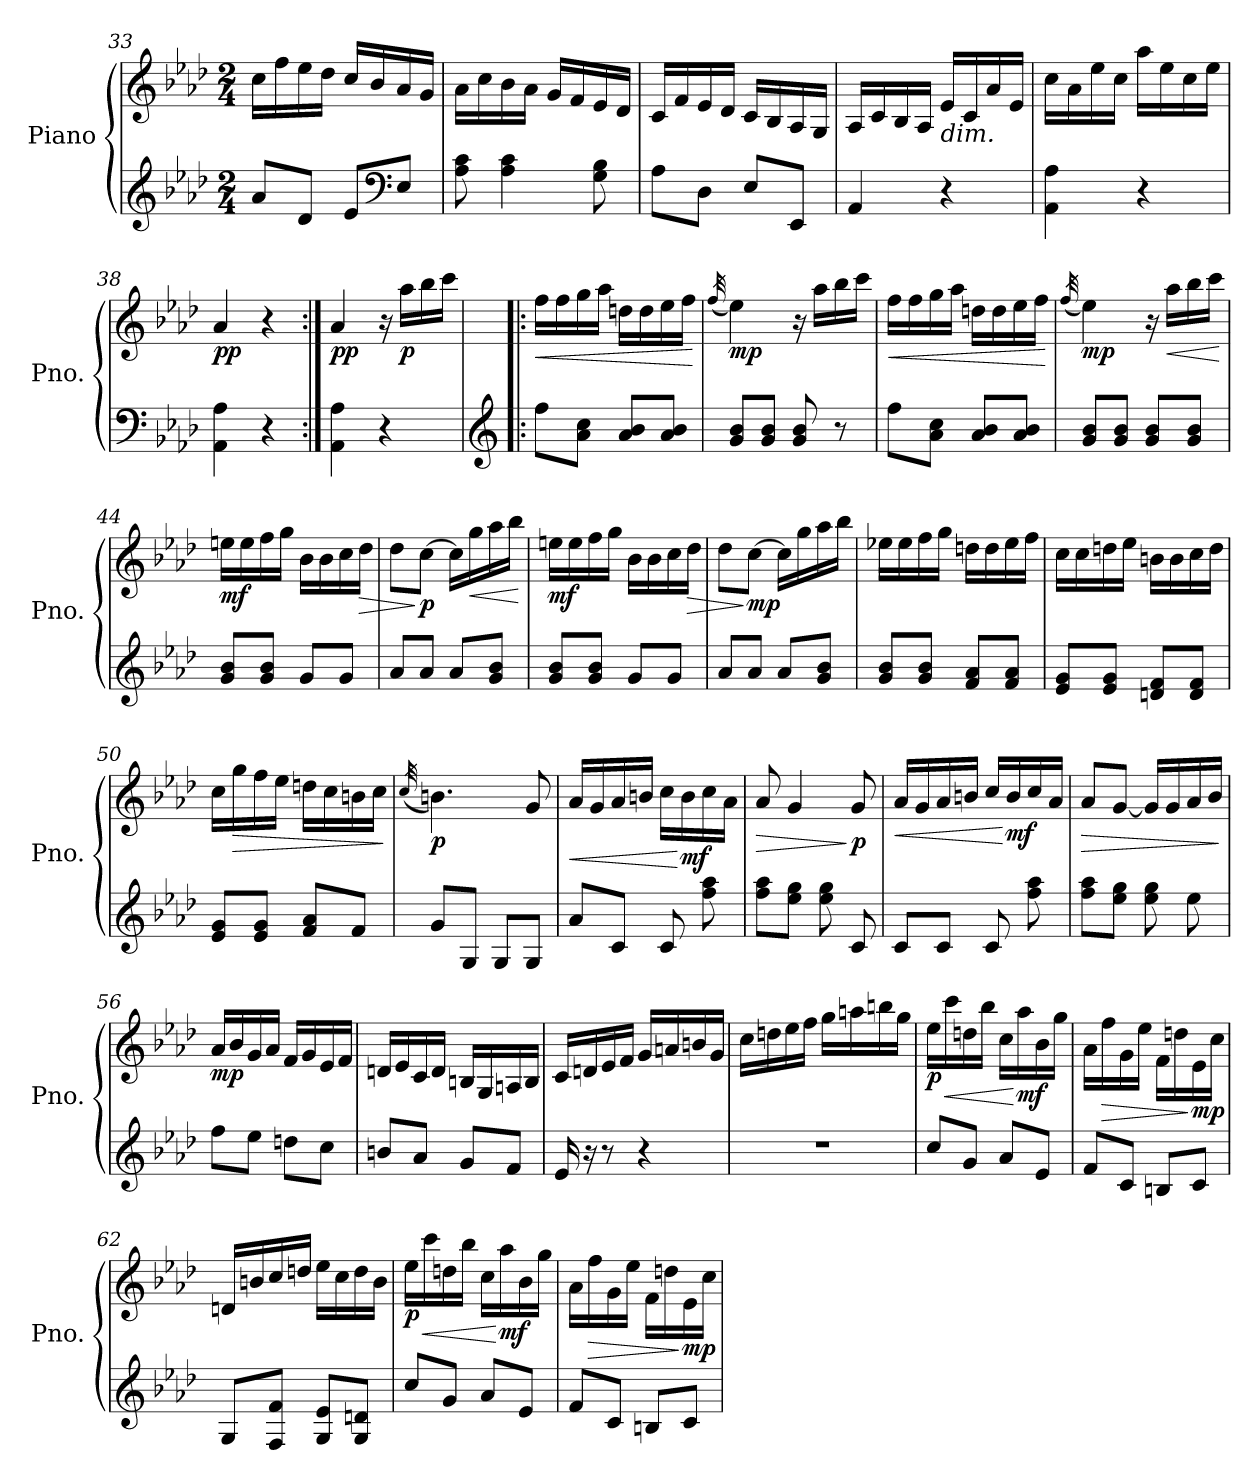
**kern	**kern	**dynam
*part1	*part1	*part1
*staff2	*staff1	*staff1/2
*I"Piano	*	*
*I'Pno.	*	*
!!LO:LB:g=z
*clefG2	*clefG2	*
*k[b-e-a-d-]	*k[b-e-a-d-]	*
*M2/4	*M2/4	*
=33	=33	=33
8a-/L	16cc\LL	.
.	16ff\	.
8d-/J	16ee-\	.
.	16dd-\JJ	.
8e-/L	16cc/LL	.
.	16b-/	.
*clefF4	*	*
8E-/J	16a-/	.
.	16g/JJ	.
=34	=34	=34
8A-\ 8c\	16a-\LL	.
.	16cc\	.
4A-\ 4c\	16b-\	.
.	16a-\JJ	.
.	16g/LL	.
.	16f/	.
8G\ 8B-\	16e-/	.
.	16d-/JJ	.
=35	=35	=35
8A-\L	16c/LL	.
.	16f/	.
8D-\J	16e-/	.
.	16d-/JJ	.
8E-/L	16c/LL	.
.	16B-/	.
8EE-/J	16A-/	.
.	16G/JJ	.
!!LO:LB:g=z
=36	=36	=36
4AA-/	16A-/LL	.
.	16c/	.
.	16B-/	.
.	16A-/JJ	.
!	!LO:TX:b:i:t=dim.	!
4r	16e-/LL	.
.	16c/	.
.	16a-/	.
.	16e-/JJ	.
=37	=37	=37
4AA-\ 4A-\	16cc\LL	.
.	16a-\	.
.	16ee-\	.
.	16cc\JJ	.
4r	16aa-\LL	.
.	16ee-\	.
.	16cc\	.
.	16ee-\JJ	.
=38	=38	=38
!	!	!LO:DY:b
4AA-\ 4A-\	4a-/	pp
4r	4r	.
=39:|!	=39:|!	=39:|!
!	!	!LO:DY:b
4AA-\ 4A-\	4a-/	pp
4r	16r	.
!	!	!LO:DY:b
.	16aa-\LL	p
.	16bb-\	.
.	16ccc\JJ	.
!!LO:PB:g=z
=40!|:	=40!|:	=40!|:
*clefG2	*	*
!	!	!LO:HP:b
8ff\L	16ff\LL	<
.	16ff\	.
8a-\ 8cc\J	16gg\	.
.	16aa-\JJ	.
8a-/ 8b-/L	16ddn\LL	.
.	16dd\	.
8a-/ 8b-/J	16ee-\	.
.	16ff\JJ	.
.	.	[
=41	=41	=41
.	(<32qff/	.
!	!	!LO:DY:b
8g/ 8b-/L	4ee-\)	mp
8g/ 8b-/J	.	.
8g/ 8b-/	16r	.
.	16aa-\LL	.
8r	16bb-\	.
.	16ccc\JJ	.
=42	=42	=42
!	!	!LO:HP:b
8ff\L	16ff\LL	<
.	16ff\	.
8a-\ 8cc\J	16gg\	.
.	16aa-\JJ	.
8a-/ 8b-/L	16ddn\LL	.
.	16dd\	.
8a-/ 8b-/J	16ee-\	.
.	16ff\JJ	.
.	.	[
=43	=43	=43
.	(<32qff/	.
!	!	!LO:DY:b
8g/ 8b-/L	4ee-\)	mp
8g/ 8b-/J	.	.
8g/ 8b-/L	16r	.
!	!	!LO:HP:b
.	16aa-\LL	<
8g/ 8b-/J	16bb-\	.
.	16ccc\JJ	.
.	.	[
!!LO:LB:g=z
=44	=44	=44
!	!	!LO:DY:b
8g/ 8b-/L	16een\LL	mf
.	16ee\	.
8g/ 8b-/J	16ff\	.
.	16gg\JJ	.
8g/L	16b-\LL	.
.	16b-\	.
8g/J	16cc\	.
!	!	!LO:HP:b
.	16dd-\JJ	>
=45	=45	=45
8a-/L	8dd-\L	.
!	!	!LO:DY:n=1:b
8a-/J	[8cc\J	] p
8a-/L	16cc\LL]	.
!	!	!LO:HP:b
.	16gg\	<
8g/ 8b-/J	16aa-\	.
.	16bb-\JJ	.
.	.	[
=46	=46	=46
!	!	!LO:DY:b
8g/ 8b-/L	16een\LL	mf
.	16ee\	.
8g/ 8b-/J	16ff\	.
.	16gg\JJ	.
8g/L	16b-\LL	.
.	16b-\	.
8g/J	16cc\	.
!	!	!LO:HP:b
.	16dd-\JJ	>
=47	=47	=47
8a-/L	8dd-\L	.
!	!	!LO:DY:n=1:b
8a-/J	[8cc\J	] mp
8a-/L	16cc\LL]	.
.	16gg\	.
8g/ 8b-/J	16aa-\	.
.	16bb-\JJ	.
!!LO:LB:g=z
=48	=48	=48
8g/ 8b-/L	16ee-X\LL	.
.	16ee-\	.
8g/ 8b-/J	16ff\	.
.	16gg\JJ	.
8f/ 8a-/L	16ddn\LL	.
.	16dd\	.
8f/ 8a-/J	16ee-\	.
.	16ff\JJ	.
=49	=49	=49
8e-/ 8g/L	16cc\LL	.
.	16cc\	.
8e-/ 8g/J	16ddn\	.
.	16ee-\JJ	.
8dn/ 8f/L	16bn\LL	.
.	16b\	.
8d/ 8f/J	16cc\	.
.	16dd\JJ	.
=50	=50	=50
8e-/ 8g/L	16cc\LL	.
!	!	!LO:HP:b
.	16gg\	>
8e-/ 8g/J	16ff\	.
.	16ee-\JJ	.
8f/ 8a-/L	16ddn\LL	.
.	16cc\	.
8f/J	16bn\	.
.	16cc\JJ	.
.	.	]
=51	=51	=51
.	(<32qcc/	.
!	!	!LO:DY:b
8g/L	4.bn\)	p
8G/J	.	.
8G/L	.	.
8G/J	8g/	.
=52	=52	=52
!	!	!LO:HP:b
8a-/L	16a-/LL	<
.	16g/	.
8c/J	16a-/	.
.	16bn/JJ	.
8c/	16cc\LL	.
!	!	!LO:DY:n=1:b
.	16b\	[ mf
8ff\ 8aa-\	16cc\	.
.	16a-\JJ	.
!!LO:LB:g=z
=53	=53	=53
!	!	!LO:HP:b
8ff\ 8aa-\L	8a-/	>
8ee-\ 8gg\J	4g/	.
8ee-\ 8gg\	.	.
!	!	!LO:DY:n=1:b
8c/	8g/	] p
=54	=54	=54
!	!	!LO:HP:b
8c/L	16a-/LL	<
.	16g/	.
8c/J	16a-/	.
.	16bn/JJ	.
8c/	16cc/LL	.
!	!	!LO:DY:n=1:b
.	16b/	[ mf
8ff\ 8aa-\	16cc/	.
.	16a-/JJ	.
=55	=55	=55
!	!	!LO:HP:b
8ff\ 8aa-\L	8a-/L	>
8ee-\ 8gg\J	[8g/J	.
8ee-\ 8gg\	16g/LL]	.
.	16g/	.
8ee-\	16a-/	.
.	16b-/JJ	.
.	.	]
=56	=56	=56
!	!	!LO:DY:b
8ff\L	16a-/LL	mp
.	16b-/	.
8ee-\J	16g/	.
.	16a-/JJ	.
8ddn\L	16f/LL	.
.	16g/	.
8cc\J	16e-/	.
.	16f/JJ	.
=57	=57	=57
8bn/L	16dn/LL	.
.	16e-/	.
8a-/J	16c/	.
.	16d/JJ	.
8g/L	16Bn/LL	.
.	16G/	.
8f/J	16An/	.
.	16B/JJ	.
!!LO:LB:g=z
=58	=58	=58
16e-/	16c/LL	.
16r	16dn/	.
8r	16e-/	.
.	16f/JJ	.
4r	16g/LL	.
.	16an/	.
.	16bn/	.
.	16g/JJ	.
=59	=59	=59
2r	16cc\LL	.
.	16ddn\	.
.	16ee-\	.
.	16ff\JJ	.
.	16gg\LL	.
.	16aan\	.
.	16bbn\	.
.	16gg\JJ	.
=60	=60	=60
!	!	!LO:HP:b
!	!	!LO:DY:n=1:b
8cc/L	16ee-\LL	< p
.	16ccc\	.
8g/J	16ddn\	.
.	16bb-\JJ	.
8a-/L	16cc\LL	.
!	!	!LO:DY:n=2:b
.	16aa-\	[ mf
8e-/J	16b-\	.
.	16gg\JJ	.
=61	=61	=61
8f/L	16a-\LL	.
!	!	!LO:HP:b
.	16ff\	>
8c/J	16g\	.
.	16ee-\JJ	.
8Bn/L	16f\LL	.
.	16ddn\	.
!	!	!LO:DY:n=1:b
8c/J	16e-\	] mp
.	16cc\JJ	.
!!LO:PB:g=z
=62	=62	=62
8G/L	16dn/LL	.
.	16bn/	.
8F/ 8f/J	16cc/	.
.	16ddn/JJ	.
8G/ 8e-/L	16ee-\LL	.
.	16cc\	.
8G/ 8dn/J	16dd\	.
.	16b\JJ	.
=63	=63	=63
!	!	!LO:HP:b
!	!	!LO:DY:n=1:b
8cc/L	16ee-\LL	< p
.	16ccc\	.
8g/J	16ddn\	.
.	16bb-\JJ	.
8a-/L	16cc\LL	.
!	!	!LO:DY:n=2:b
.	16aa-\	[ mf
8e-/J	16b-\	.
.	16gg\JJ	.
=64	=64	=64
8f/L	16a-\LL	.
!	!	!LO:HP:b
.	16ff\	>
8c/J	16g\	.
.	16ee-\JJ	.
8Bn/L	16f\LL	.
.	16ddn\	.
!	!	!LO:DY:n=1:b
8c/J	16e-\	] mp
.	16cc\JJ	.
=	=	=
*-	*-	*-
